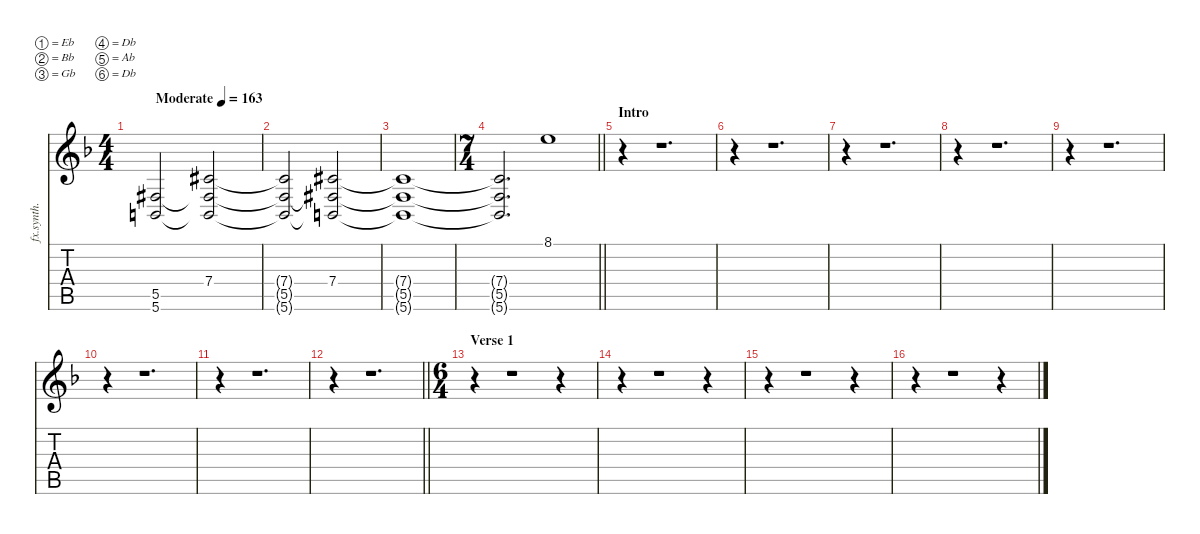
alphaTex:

\defaultSystemsLayout 4
\hideDynamics
\bracketExtendMode nobrackets
\otherSystemsTrackNameOrientation horizontal
\track ("FX" "fx.synth.") {instrument seashore}
\staff {score tabs}
\tuning (Eb4 Bb3 Gb3 Db3 Ab2 Db2)
\displaytranspose 5
\ts (4 4)
\beaming (8 2 2 2 2)
\tempo (163 "Moderate")
\clef g2
\ks f
(5.5{acc #} 5.6{acc forcenatural}).2{dy f instrument seashore beam Up} (7.4{acc #} 5.5{t acc #} 5.6{t acc forcenatural}).2{beam Up} |
(7.4{t acc #} 5.5{t acc #} 5.6{t acc forcenatural}).2{beam Up} (7.4{acc #} 5.5{t acc #} 5.6{t acc forcenatural}).2{beam Up} |
(7.4{t acc #} 5.5{t acc #} 5.6{t acc forcenatural}).1{beam Up} |
\ts (7 4)
\beaming (8 6 4 4)
\barLineRight lightlight
(7.4{t acc #} 5.5{t acc #} 5.6{t acc forcenatural}).2{d instrument reversecymbal beam Up} 8.1{acc forcenatural}.1{beam Down} |
\section ("" "Intro")
r.4{beam Down} r.1{d beam Down} |
r.4{beam Down} r.1{d beam Down} |
r.4{beam Down} r.1{d beam Down} |
r.4{beam Down} r.1{d beam Down} |
r.4{beam Down} r.1{d beam Down} |
r.4{beam Down} r.1{d beam Down} |
r.4{beam Down} r.1{d beam Down} |
\barLineRight lightlight
r.4{beam Down} r.1{d beam Down} |
\ts (6 4)
\beaming (8 6 6)
\section ("" "Verse 1")
r.4{beam Down} r.1{beam Down} r.4{beam Down} |
r.4{beam Down} r.1{beam Down} r.4{beam Down} |
r.4{beam Down} r.1{beam Down} r.4{beam Down} |
r.4{beam Down} r.1{beam Down} r.4{beam Down}
